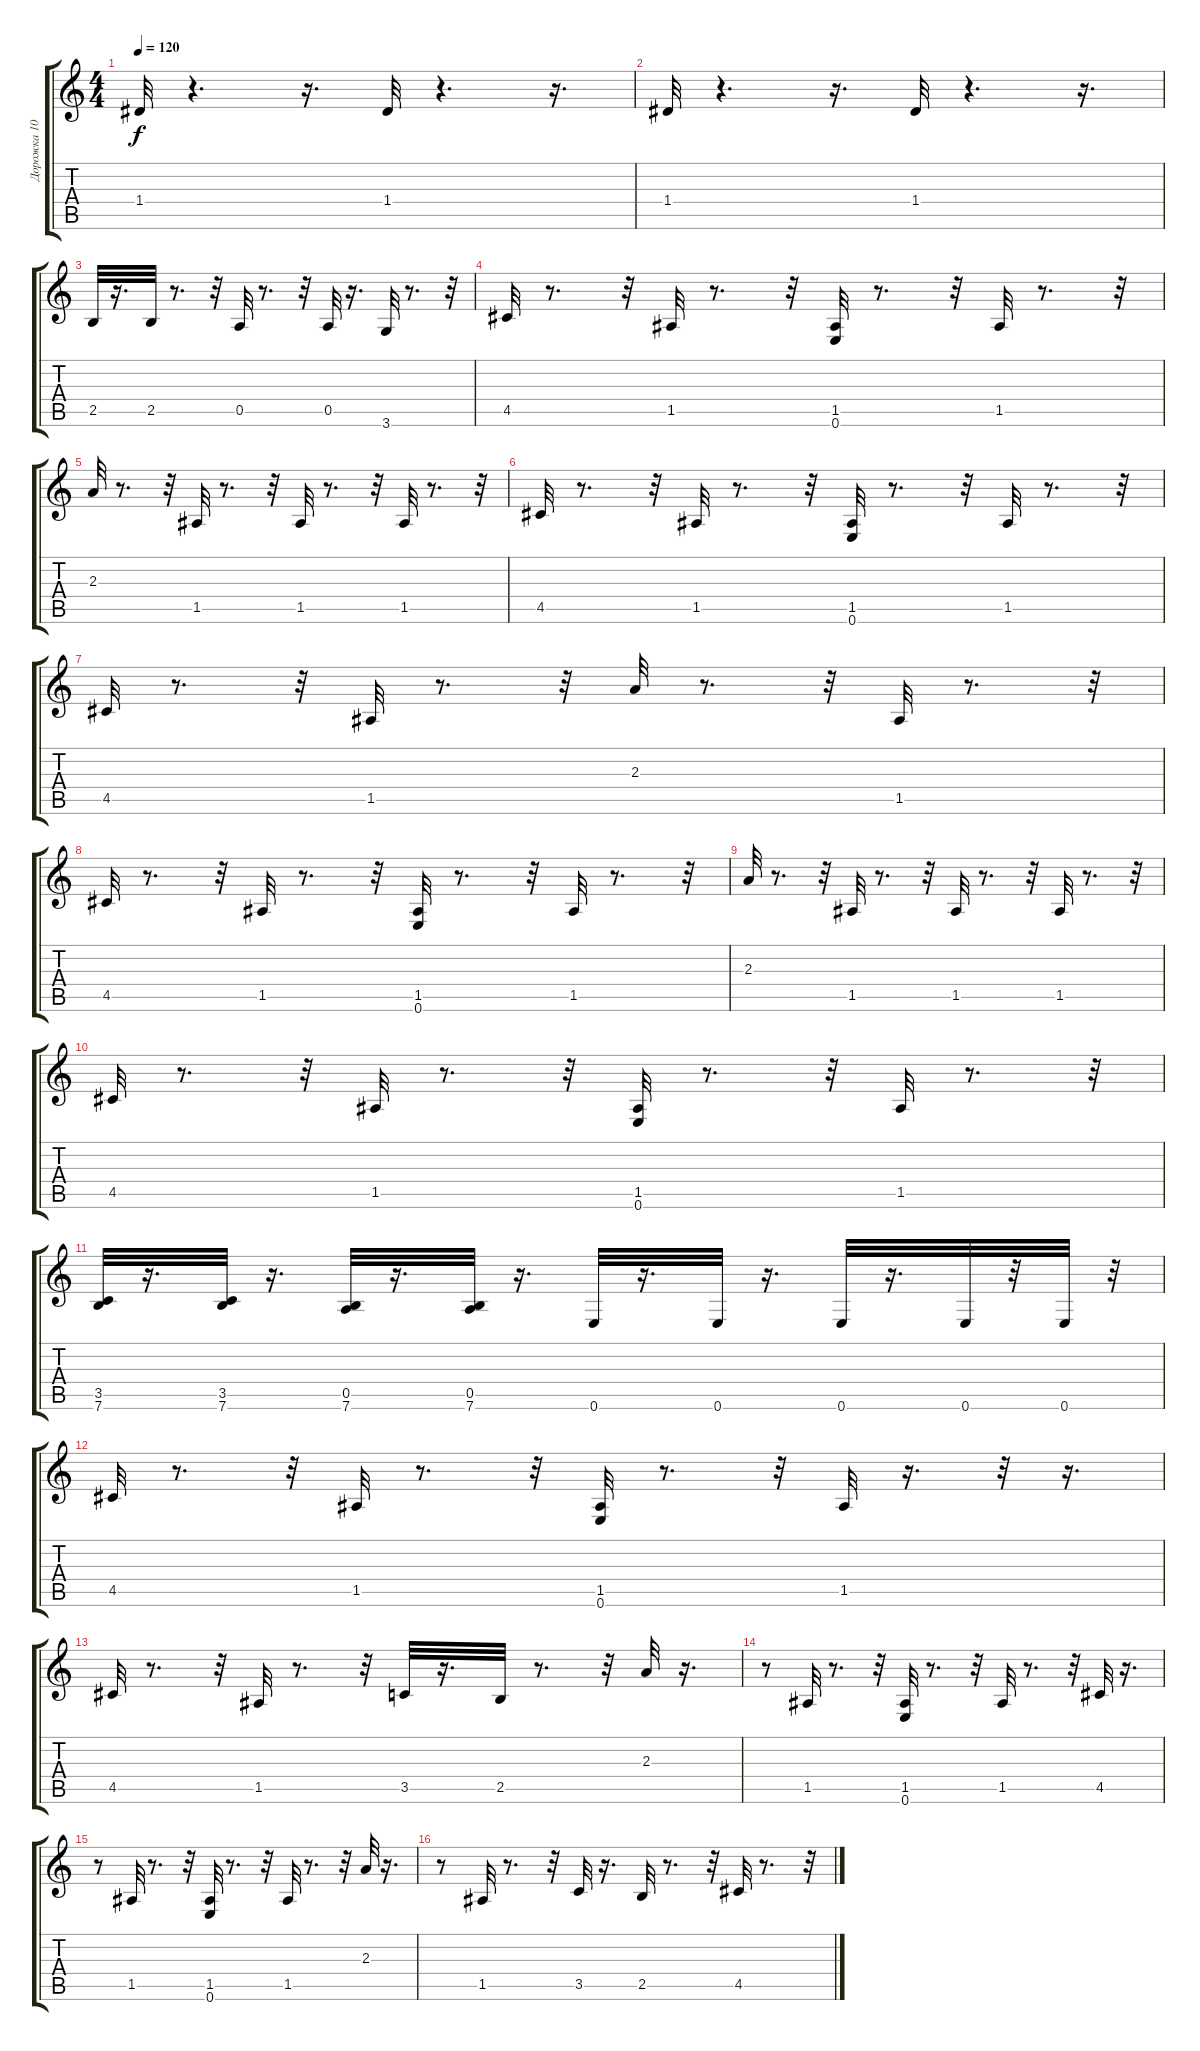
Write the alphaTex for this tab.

\track ("Дорожка 10" "Дорожка 10") {instrument acousticguitarnylon}
\staff {score tabs}
\tuning (E4 B3 G3 D3 A2 E2) {hide}
\ts (4 4)
\tempo 120
\clef g2
\ks c
1.4.32{dy f} r.4{d} r.16{d} 1.4.32 r.4{d} r.16{d} |
1.4.32 r.4{d} r.16{d} 1.4.32 r.4{d} r.16{d} |
2.5.32 r.16{d} 2.5.32 r.8{d} r.32 0.5.32 r.8{d} r.32 0.5.32 r.16{d} 3.6.32 r.8{d} r.32 |
4.5.32 r.8{d} r.32 1.5.32 r.8{d} r.32 (1.5 0.6).32 r.8{d} r.32 1.5.32 r.8{d} r.32 |
2.3.32 r.8{d} r.32 1.5.32 r.8{d} r.32 1.5.32 r.8{d} r.32 1.5.32 r.8{d} r.32 |
4.5.32 r.8{d} r.32 1.5.32 r.8{d} r.32 (1.5 0.6).32 r.8{d} r.32 1.5.32 r.8{d} r.32 |
4.5.32 r.8{d} r.32 1.5.32 r.8{d} r.32 2.3.32 r.8{d} r.32 1.5.32 r.8{d} r.32 |
4.5.32 r.8{d} r.32 1.5.32 r.8{d} r.32 (1.5 0.6).32 r.8{d} r.32 1.5.32 r.8{d} r.32 |
2.3.32 r.8{d} r.32 1.5.32 r.8{d} r.32 1.5.32 r.8{d} r.32 1.5.32 r.8{d} r.32 |
4.5.32 r.8{d} r.32 1.5.32 r.8{d} r.32 (1.5 0.6).32 r.8{d} r.32 1.5.32 r.8{d} r.32 |
(3.5 7.6).32 r.16{d} (3.5 7.6).32 r.16{d} (0.5 7.6).32 r.16{d} (0.5 7.6).32 r.16{d} 0.6.32 r.16{d} 0.6.32 r.16{d} 0.6.32 r.16{d} 0.6.32 r.32 0.6.32 r.32 |
4.5.32 r.8{d} r.32 1.5.32 r.8{d} r.32 (1.5 0.6).32 r.8{d} r.32 1.5.32 r.16{d} r.32 r.16{d} |
4.5.32 r.8{d} r.32 1.5.32 r.8{d} r.32 3.5.32 r.16{d} 2.5.32 r.8{d} r.32 2.3.32 r.16{d} |
r.8 1.5.32 r.8{d} r.32 (1.5 0.6).32 r.8{d} r.32 1.5.32 r.8{d} r.32 4.5.32 r.16{d} |
r.8 1.5.32 r.8{d} r.32 (1.5 0.6).32 r.8{d} r.32 1.5.32 r.8{d} r.32 2.3.32 r.16{d} |
r.8 1.5.32 r.8{d} r.32 3.5.32 r.16{d} 2.5.32 r.8{d} r.32 4.5.32 r.8{d} r.32
